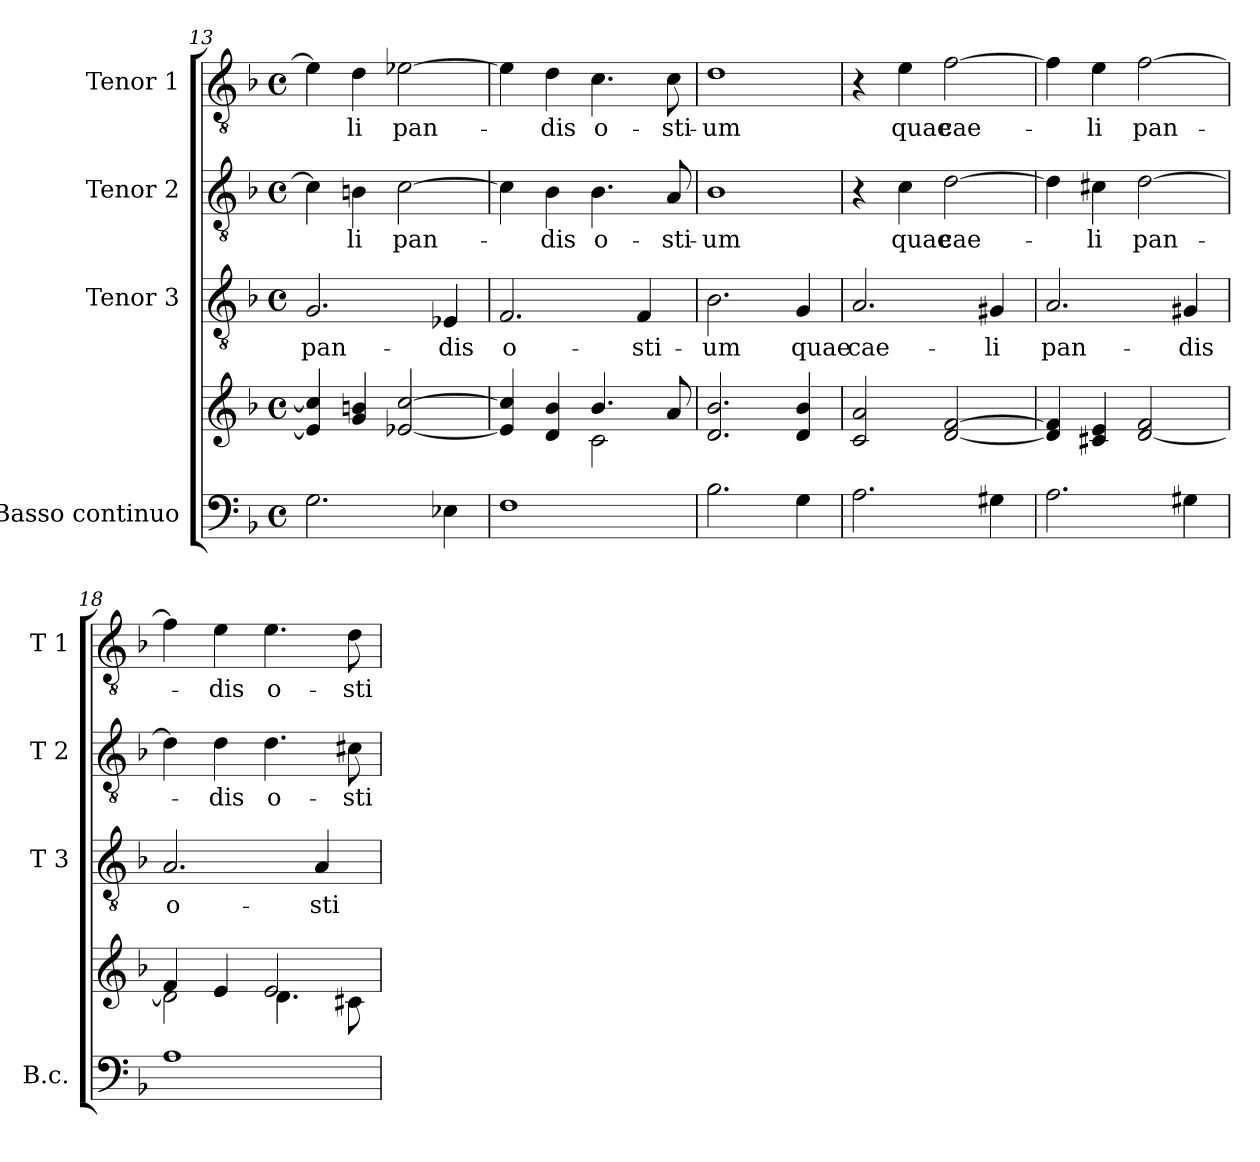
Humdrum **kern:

**kern	**kern	**kern	**text	**kern	**text	**kern	**text
*part4	*part4	*part3	*part3	*part2	*part2	*part1	*part1
*staff5	*staff4	*staff3	*staff3	*staff2	*staff2	*staff1	*staff1
*I"Basso continuo	*	*I"Tenor 3	*	*I"Tenor 2	*	*I"Tenor 1	*
*I'B.c.	*	*I'T 3	*	*I'T 2	*	*I'T 1	*
*clefF4	*clefG2	*clefGv2	*	*clefGv2	*	*clefGv2	*
*k[b-]	*k[b-]	*k[b-]	*	*k[b-]	*	*k[b-]	*
*F:	*F:	*F:	*	*F:	*	*F:	*
*M4/4	*M4/4	*M4/4	*	*M4/4	*	*M4/4	*
*met(c)	*met(c)	*met(c)	*	*met(c)	*	*met(c)	*
=13	=13	=13	=13	=13	=13	=13	=13
!	!	!	!LO:LY:b	!	!	!	!
2.G\	4e-/] 4cc/]	2.G/	pan-	4c\]	.	4e-\]	.
!	!	!	!	!	!LO:LY:b	!	!
!	!	!	!	!	!	!	!LO:LY:b
.	4g/ 4bn/	.	.	4Bn\	-li	4d\	-li
!	!	!	!	!	!LO:LY:b	!	!
!	!	!	!	!	!	!	!LO:LY:b
.	[2e-X/ [2cc/	.	.	[2c\	pan-	[2e-X\	pan-
!	!	!	!LO:LY:b	!	!	!	!
4E-X\	.	4E-X/	-dis	.	.	.	.
!!LO:PB:g=z
=14	=14	=14	=14	=14	=14	=14	=14
*	*^	*	*	*	*	*	*
!	!	!	!	!LO:LY:b	!	!	!	!
1F	4e-/] 4cc/]	2ryy	2.F/	o-	4c\]	.	4e-\]	.
!	!	!	!	!	!	!LO:LY:b	!	!
!	!	!	!	!	!	!	!	!LO:LY:b
.	4d/ 4b-/	.	.	.	4B-\	-dis	4d\	-dis
!	!	!	!	!	!	!LO:LY:b	!	!
!	!	!	!	!	!	!	!	!LO:LY:b
.	4.b-/	2c\	.	.	4.B-\	o-	4.c\	o-
!	!	!	!	!LO:LY:b	!	!	!	!
.	.	.	4F/	-sti-	.	.	.	.
!	!	!	!	!	!	!LO:LY:b	!	!
!	!	!	!	!	!	!	!	!LO:LY:b
.	8a/	.	.	.	8A/	-sti-	8c\	-sti-
*	*v	*v	*	*	*	*	*	*
=15	=15	=15	=15	=15	=15	=15	=15
!	!	!	!LO:LY:b	!	!	!	!
!	!	!	!	!	!LO:LY:b	!	!
!	!	!	!	!	!	!	!LO:LY:b
2.B-\	2.d/ 2.b-/	2.B-\	-um	1B-	-um	1d	-um
!	!	!	!LO:LY:b	!	!	!	!
4G\	4d/ 4b-/	4G/	quae	.	.	.	.
=16	=16	=16	=16	=16	=16	=16	=16
!	!	!	!LO:LY:b	!	!	!	!
2.A\	2c/ 2a/	2.A/	cae-	4r	.	4r	.
!	!	!	!	!	!LO:LY:b	!	!
!	!	!	!	!	!	!	!LO:LY:b
.	.	.	.	4c\	quae	4e\	quae
!	!	!	!	!	!LO:LY:b	!	!
!	!	!	!	!	!	!	!LO:LY:b
.	[2d/ [2f/	.	.	[2d\	cae-	[2f\	cae-
!	!	!	!LO:LY:b	!	!	!	!
4G#X\	.	4G#X/	-li	.	.	.	.
=17	=17	=17	=17	=17	=17	=17	=17
!	!	!	!LO:LY:b	!	!	!	!
2.A\	4d/] 4f/]	2.A/	pan-	4d\]	.	4f\]	.
!	!	!	!	!	!LO:LY:b	!	!
!	!	!	!	!	!	!	!LO:LY:b
.	4c#X/ 4e/	.	.	4c#X\	-li	4e\	-li
!	!	!	!	!	!LO:LY:b	!	!
!	!	!	!	!	!	!	!LO:LY:b
.	[2d/ 2f/	.	.	[2d\	pan-	[2f\	pan-
!	!	!	!LO:LY:b	!	!	!	!
4G#X\	.	4G#X/	-dis	.	.	.	.
=18	=18	=18	=18	=18	=18	=18	=18
*	*^	*	*	*	*	*	*
!	!	!	!	!LO:LY:b	!	!	!	!
1A	4f/	2d\]	2.A/	o-	4d\]	.	4f\]	.
!	!	!	!	!	!	!LO:LY:b	!	!
!	!	!	!	!	!	!	!	!LO:LY:b
.	4e/	.	.	.	4d\	-dis	4e\	-dis
!	!	!	!	!	!	!LO:LY:b	!	!
!	!	!	!	!	!	!	!	!LO:LY:b
.	2e/	4.d\	.	.	4.d\	o-	4.e\	o-
!	!	!	!	!LO:LY:b	!	!	!	!
.	.	.	4A/	-sti-	.	.	.	.
!	!	!	!	!	!	!LO:LY:b	!	!
!	!	!	!	!	!	!	!	!LO:LY:b
.	.	8c#X\	.	.	8c#X\	-sti-	8d\	-sti-
*	*v	*v	*	*	*	*	*	*
=	=	=	=	=	=	=	=
*-	*-	*-	*-	*-	*-	*-	*-
